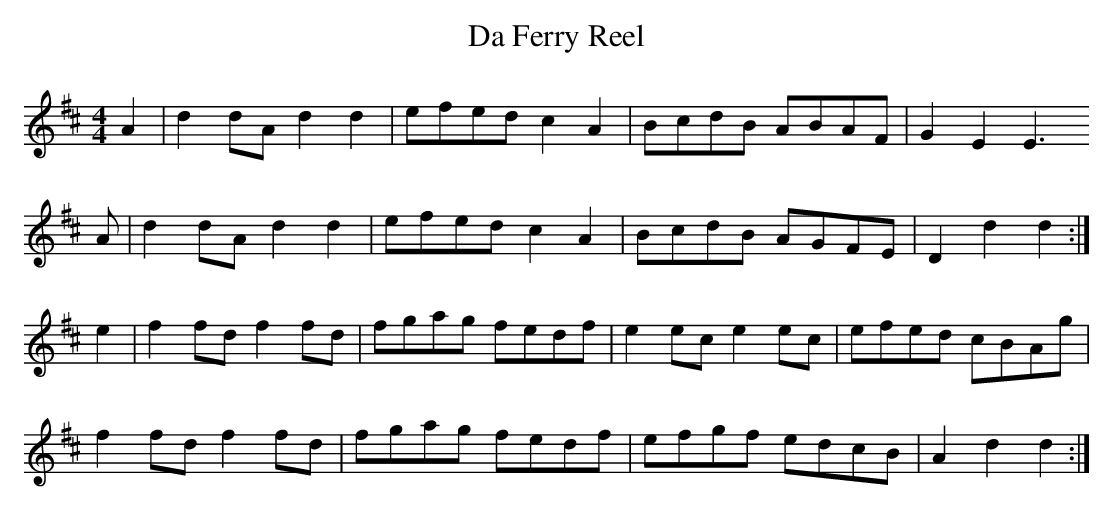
X:1
T:Ferry Reel, Da
M:4/4
L:1/8
K:D
A2 | d2 dA d2 d2 | efed c2 A2 | BcdB  ABAF  | G2 E2 E3
A  | d2 dA d2 d2 | efed c2 A2 | BcdB  AGFE  | D2 d2 d2  :|
e2 | f2 fd f2 fd | fgag fedf  | e2 ec e2 ec | efed  cBAg |
    f2 fd f2 fd | fgag fedf  | efgf  edcB  | A2 d2 d2  :|
